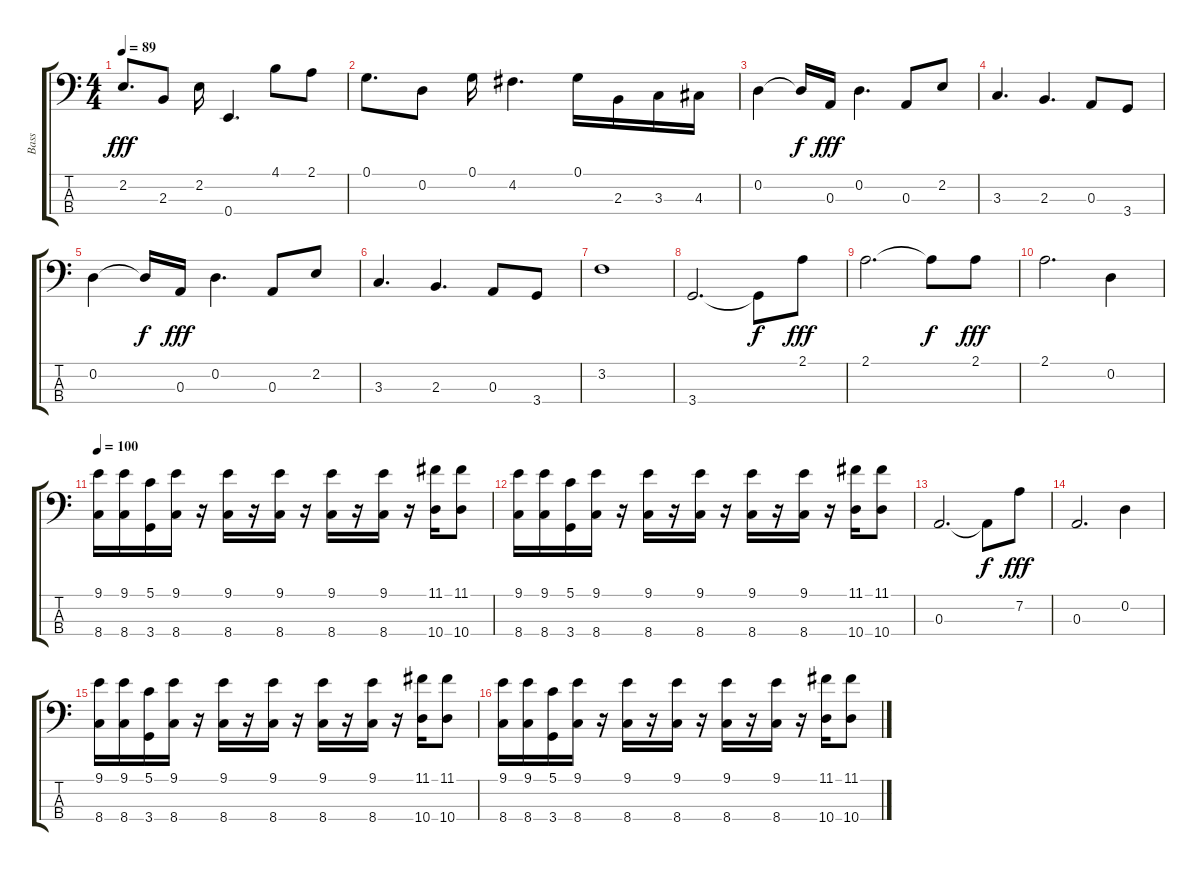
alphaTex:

\track ("Bass" "Bass") {instrument electricbassfinger}
\staff {score tabs}
\tuning (G2 D2 A1 E1) {hide}
\ts (4 4)
\tempo 89
\clef f4
\ks c
2.2.8{d dy fff} 2.3.8 2.2.16 0.4.4{d} 4.1.8 2.1.8 |
0.1.8{d} 0.2.8 0.1.16 4.2.4{d} 0.1.16 2.3.16 3.3.16 4.3.16 |
0.2.4 0.2{t}.16{dy f} 0.3.16{dy fff} 0.2.4{d} 0.3.8 2.2.8 |
3.3.4{d} 2.3.4{d} 0.3.8 3.4.8 |
0.2.4 0.2{t}.16{dy f} 0.3.16{dy fff} 0.2.4{d} 0.3.8 2.2.8 |
3.3.4{d} 2.3.4{d} 0.3.8 3.4.8 |
3.2.1 |
3.4.2{d} 3.4{t}.8{dy f} 2.1.8{dy fff} |
2.1.2{d} 2.1{t}.8{dy f} 2.1.8{dy fff} |
2.1.2{d} 0.2.4 |
\tempo 100
(9.1 8.4).16 (9.1 8.4).16 (5.1 3.4).16 (9.1 8.4).16 r.16 (9.1 8.4).16 r.16 (9.1 8.4).16 r.16 (9.1 8.4).16 r.16 (9.1 8.4).16 r.16 (11.1 10.4).16 (11.1 10.4).8 |
(9.1 8.4).16 (9.1 8.4).16 (5.1 3.4).16 (9.1 8.4).16 r.16 (9.1 8.4).16 r.16 (9.1 8.4).16 r.16 (9.1 8.4).16 r.16 (9.1 8.4).16 r.16 (11.1 10.4).16 (11.1 10.4).8 |
0.3.2{d} 0.3{t}.8{dy f} 7.2.8{dy fff} |
0.3.2{d} 0.2.4 |
(9.1 8.4).16 (9.1 8.4).16 (5.1 3.4).16 (9.1 8.4).16 r.16 (9.1 8.4).16 r.16 (9.1 8.4).16 r.16 (9.1 8.4).16 r.16 (9.1 8.4).16 r.16 (11.1 10.4).16 (11.1 10.4).8 |
(9.1 8.4).16 (9.1 8.4).16 (5.1 3.4).16 (9.1 8.4).16 r.16 (9.1 8.4).16 r.16 (9.1 8.4).16 r.16 (9.1 8.4).16 r.16 (9.1 8.4).16 r.16 (11.1 10.4).16 (11.1 10.4).8
